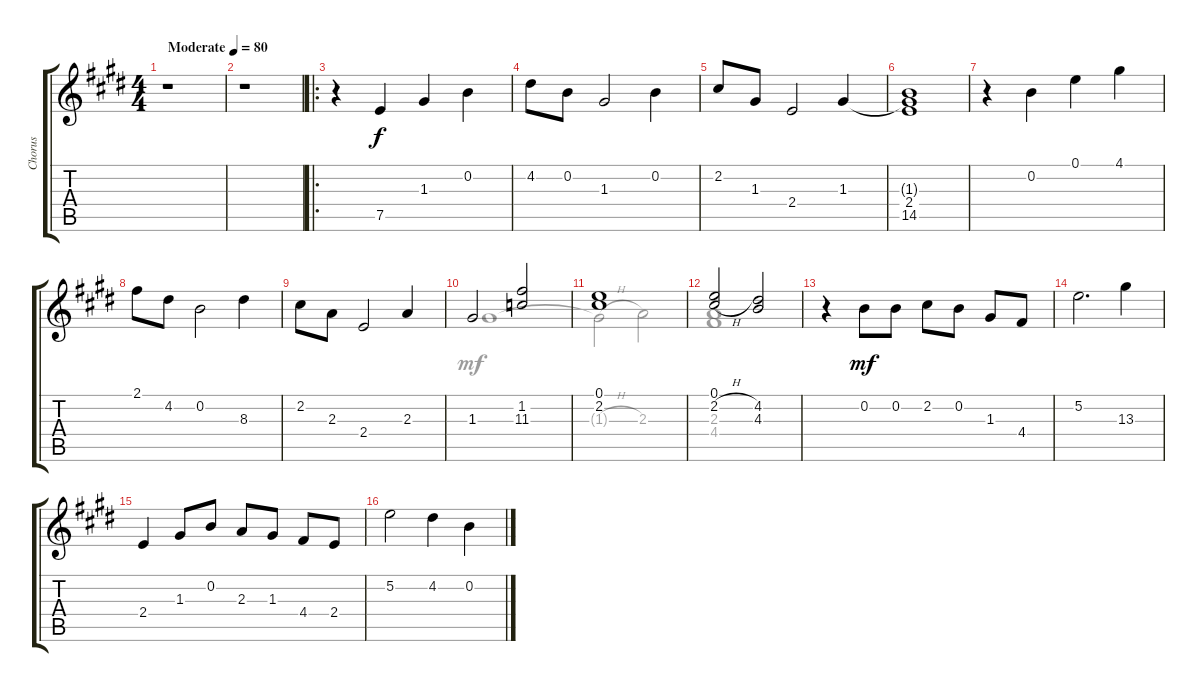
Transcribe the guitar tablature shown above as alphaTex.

\track ("Chorus" "Chorus") {instrument acousticbass}
\staff {score tabs}
\tuning (E4 B3 G3 D3 A2 E2) {hide}
\voice
\ts (4 4)
\tempo (80 "Moderate")
\clef g2
\ks e
r.1{dy f instrument acousticbass} |
r.1 |
\ro
r.4 7.5.4 1.3.4 0.2.4 |
4.2.8 0.2.8 1.3.2 0.2.4 |
2.2.8 1.3.8 2.4.2 1.3.4 |
(1.3{t} 2.4 14.5).1 |
r.4 0.2.4 0.1.4 4.1.4 |
2.1.8 4.2.8 0.2.2 8.3.4 |
2.2.8 2.3.8 2.4.2 2.3.4 |
1.3.2 (1.2 11.3).2 |
(0.1 2.2).1 |
(0.1 2.2{h}).2 (4.2 4.3).2 |
r.4 0.2.8{dy mf} 0.2.8 2.2.8 0.2.8 1.3.8 4.4.8 |
5.2.2{d} 13.3.4 |
2.4.4 1.3.8 0.2.8 2.3.8 1.3.8 4.4.8 2.4.8 |
5.2.2 4.2.4 0.2.4
\voice
\clef g2
\ottava regular
\simile none
\ks e
|
|
|
|
|
|
|
|
|
1.3.1 |
1.3{h t}.2 2.3.2 |
(2.3 4.4).1 |
|
|
|
